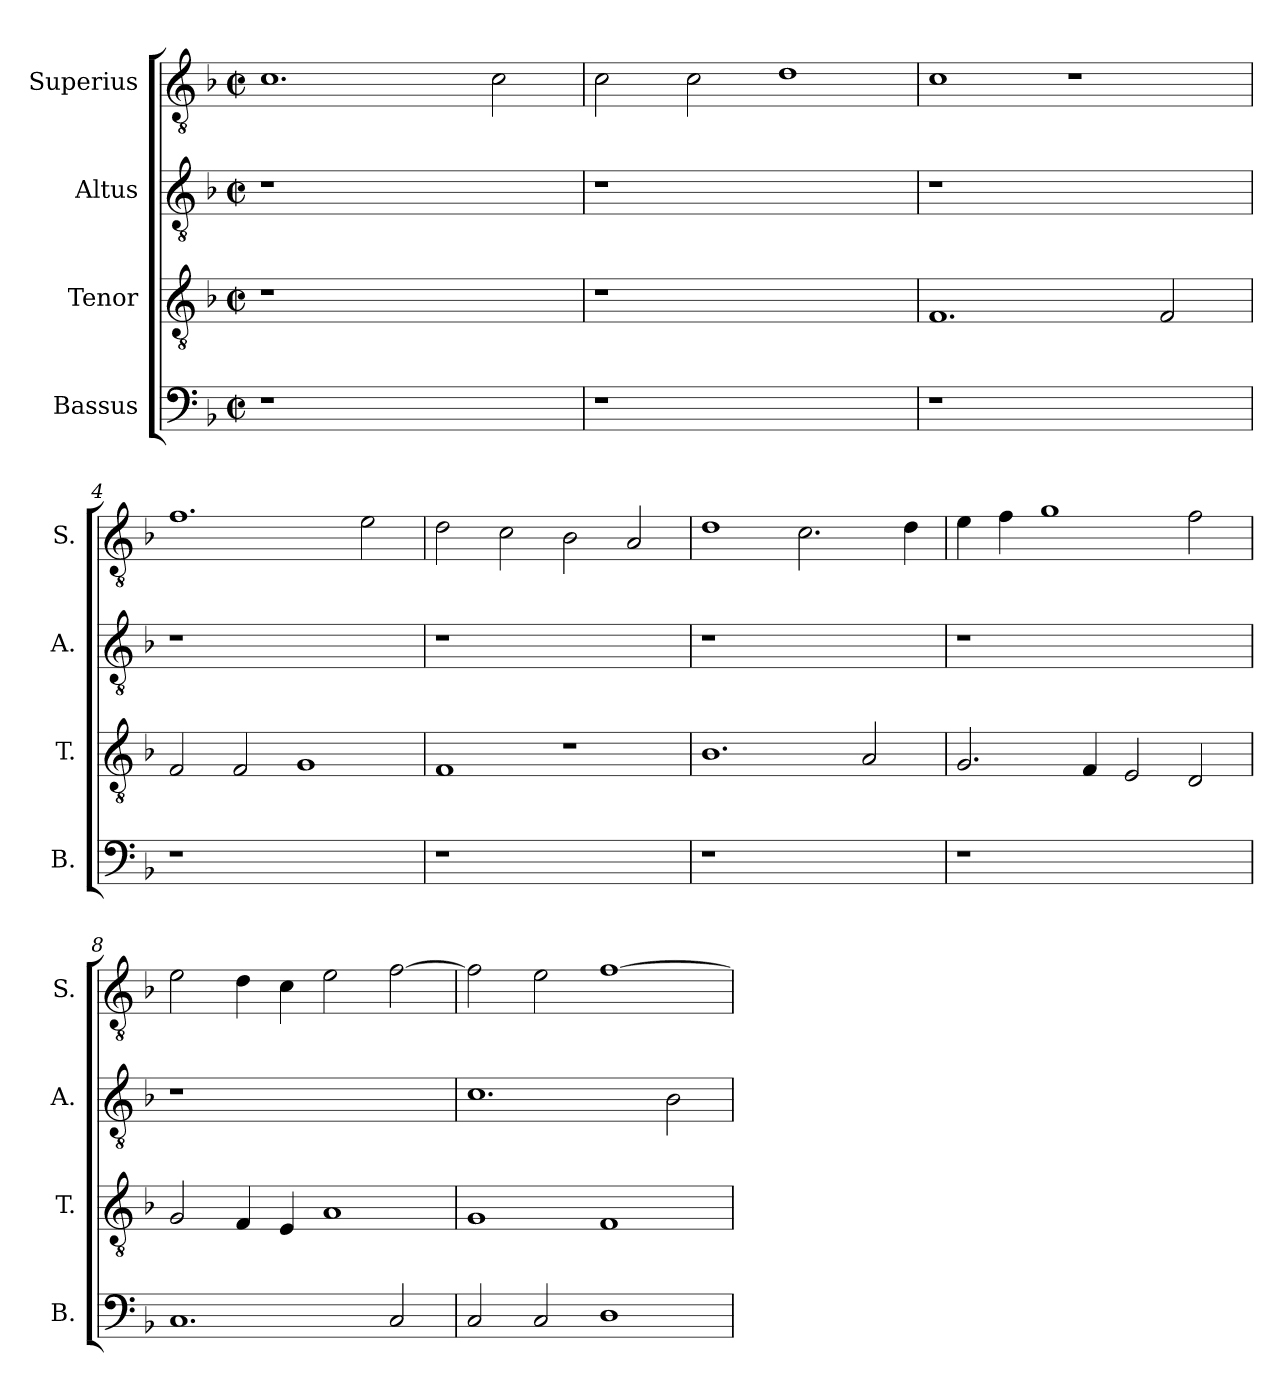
**kern	**kern	**kern	**kern
*part4	*part3	*part2	*part1
*staff4	*staff3	*staff2	*staff1
*I"Bassus	*I"Tenor	*I"Altus	*I"Superius
*I'B.	*I'T.	*I'A.	*I'S.
!!LO:PB:g=z
*clefF4	*clefGv2	*clefGv2	*clefGv2
*	*ITrd7c12	*ITrd7c12	*ITrd7c12
*k[b-]	*k[b-]	*k[b-]	*k[b-]
*F:	*F:	*F:	*F:
*M2/2	*M2/2	*M2/2	*M2/2
*met(c|)	*met(c|)	*met(c|)	*met(c|)
=1	=1	=1	=1
!LO:N:vis=1	!LO:N:vis=1	!LO:N:vis=1	!
1r	1r	1r	1.Ci
1ryy	1ryy	1ryy	.
.	.	.	2Ci\
=2	=2	=2	=2
!LO:N:vis=1	!LO:N:vis=1	!LO:N:vis=1	!
1r	1r	1r	2Ci\
.	.	.	2Ci\
1ryy	1ryy	1ryy	1Di
=3	=3	=3	=3
!LO:N:vis=1	!	!LO:N:vis=1	!
1r	1.FFi	1r	1Ci
1ryy	.	1ryy	1r
.	2FFi/	.	.
=4	=4	=4	=4
!LO:N:vis=1	!	!LO:N:vis=1	!
1r	2FFi/	1r	1.Fi
.	2FFi/	.	.
1ryy	1GGi	1ryy	.
.	.	.	2Ei\
=5	=5	=5	=5
!LO:N:vis=1	!	!LO:N:vis=1	!
1r	1FFi	1r	2Di\
.	.	.	2Ci\
1ryy	1r	1ryy	2BB-i\
.	.	.	2AAi/
!!LO:LB:g=z
=6	=6	=6	=6
!LO:N:vis=1	!	!LO:N:vis=1	!
1r	1.BB-i	1r	1Di
1ryy	.	1ryy	2.Ci\
.	2AAi/	.	.
.	.	.	4Di\
=7	=7	=7	=7
!LO:N:vis=1	!	!LO:N:vis=1	!
1r	2.GGi/	1r	4Ei\
.	.	.	4Fi\
.	.	.	1Gi
.	4FFi/	.	.
1ryy	2EEi/	1ryy	.
.	2DDi/	.	2Fi\
=8	=8	=8	=8
!	!	!LO:N:vis=1	!
1.Ci	2GGi/	1r	2Ei\
.	4FFi/	.	4Di\
.	4EEi/	.	4Ci\
.	1AAi	1ryy	2Ei\
2Ci/	.	.	[>2Fi\
=9	=9	=9	=9
2Ci/	1GGi	1.Ci	2Fi\]
2Ci/	.	.	2Ei\
1Di	1FFi	.	[>1Fi
.	.	2BB-i\	.
=	=	=	=
*-	*-	*-	*-
